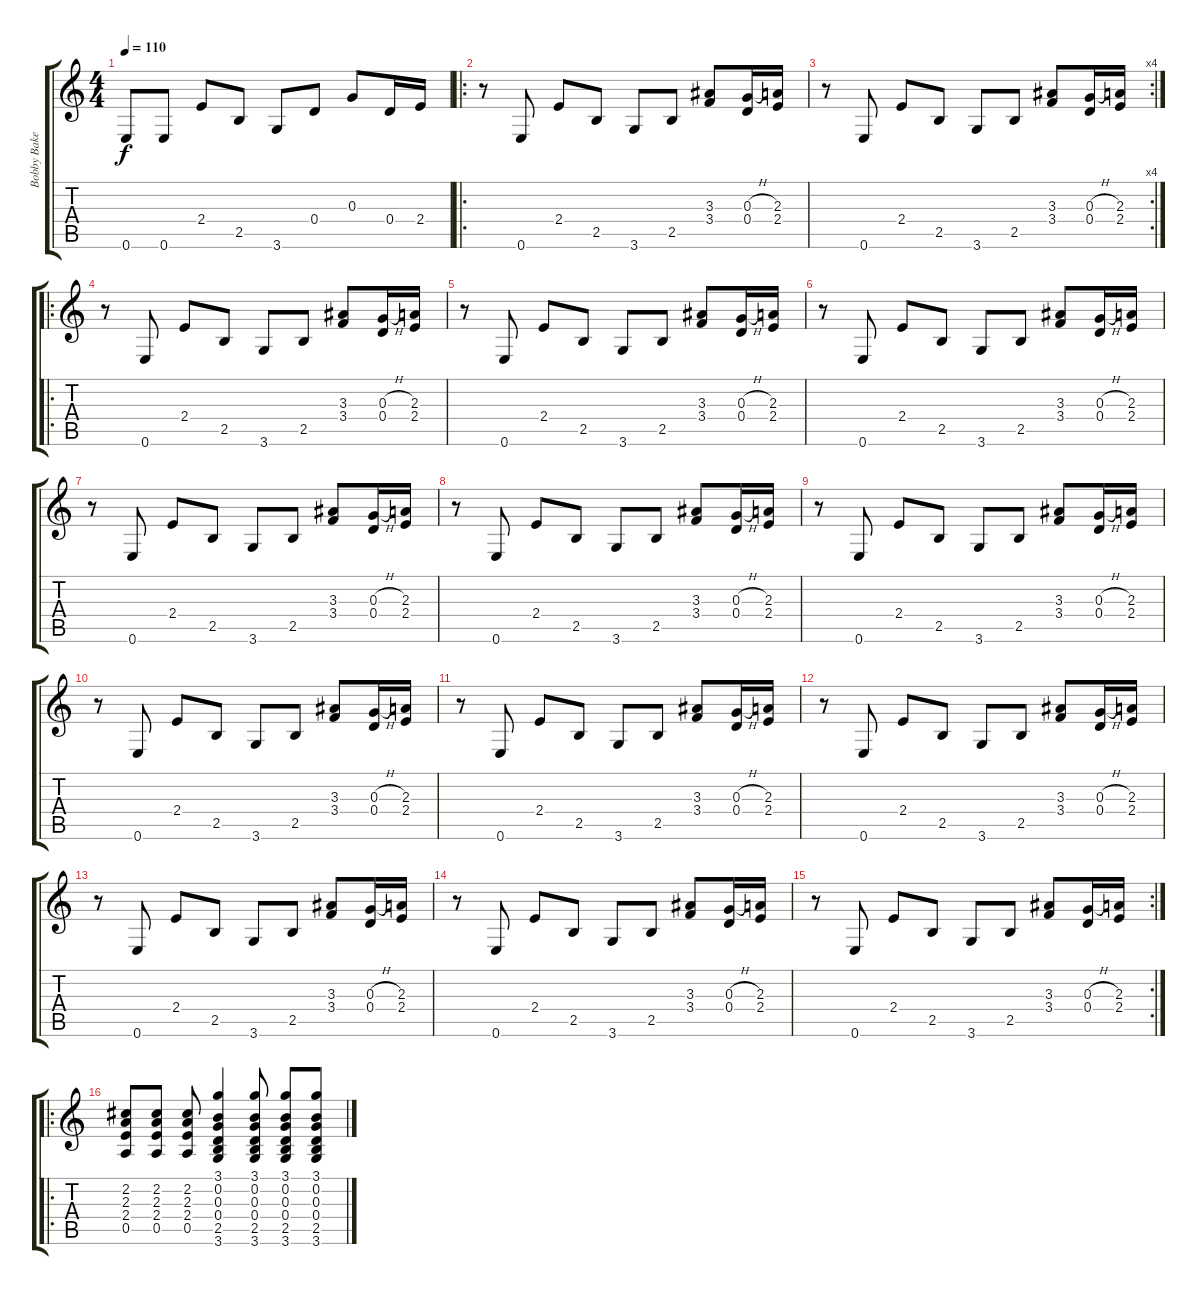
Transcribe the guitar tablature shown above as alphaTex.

\track ("Bobby Baker" "Bobby Bake") {instrument distortionguitar}
\staff {score tabs}
\tuning (E4 B3 G3 D3 A2 E2) {hide}
\ts (4 4)
\tempo 110
\clef g2
\ks c
0.6.8{dy f} 0.6.8 2.4.8 2.5.8 3.6.8 0.4.8 0.3.8 0.4.16 2.4.16 |
\ro
r.8 0.6.8 2.4.8 2.5.8 3.6.8 2.5.8 (3.3 3.4).8 (0.3{h} 0.4).16 (2.3 2.4).16 |
\rc 4
r.8 0.6.8 2.4.8 2.5.8 3.6.8 2.5.8 (3.3 3.4).8 (0.3{h} 0.4).16 (2.3 2.4).16 |
\ro
r.8 0.6.8 2.4.8 2.5.8 3.6.8 2.5.8 (3.3 3.4).8 (0.3{h} 0.4).16 (2.3 2.4).16 |
r.8 0.6.8 2.4.8 2.5.8 3.6.8 2.5.8 (3.3 3.4).8 (0.3{h} 0.4).16 (2.3 2.4).16 |
r.8 0.6.8 2.4.8 2.5.8 3.6.8 2.5.8 (3.3 3.4).8 (0.3{h} 0.4).16 (2.3 2.4).16 |
r.8 0.6.8 2.4.8 2.5.8 3.6.8 2.5.8 (3.3 3.4).8 (0.3{h} 0.4).16 (2.3 2.4).16 |
r.8 0.6.8 2.4.8 2.5.8 3.6.8 2.5.8 (3.3 3.4).8 (0.3{h} 0.4).16 (2.3 2.4).16 |
r.8 0.6.8 2.4.8 2.5.8 3.6.8 2.5.8 (3.3 3.4).8 (0.3{h} 0.4).16 (2.3 2.4).16 |
r.8 0.6.8 2.4.8 2.5.8 3.6.8 2.5.8 (3.3 3.4).8 (0.3{h} 0.4).16 (2.3 2.4).16 |
r.8 0.6.8 2.4.8 2.5.8 3.6.8 2.5.8 (3.3 3.4).8 (0.3{h} 0.4).16 (2.3 2.4).16 |
r.8 0.6.8 2.4.8 2.5.8 3.6.8 2.5.8 (3.3 3.4).8 (0.3{h} 0.4).16 (2.3 2.4).16 |
r.8 0.6.8 2.4.8 2.5.8 3.6.8 2.5.8 (3.3 3.4).8 (0.3{h} 0.4).16 (2.3 2.4).16 |
r.8 0.6.8 2.4.8 2.5.8 3.6.8 2.5.8 (3.3 3.4).8 (0.3{h} 0.4).16 (2.3 2.4).16 |
\rc 2
r.8 0.6.8 2.4.8 2.5.8 3.6.8 2.5.8 (3.3 3.4).8 (0.3{h} 0.4).16 (2.3 2.4).16 |
\ro
(2.2 2.3 2.4 0.5).8 (2.2 2.3 2.4 0.5).8 (2.2 2.3 2.4 0.5).8 (3.1 0.2 0.3 0.4 2.5 3.6).4 (3.1 0.2 0.3 0.4 2.5 3.6).8 (3.1 0.2 0.3 0.4 2.5 3.6).8 (3.1 0.2 0.3 0.4 2.5 3.6).8
